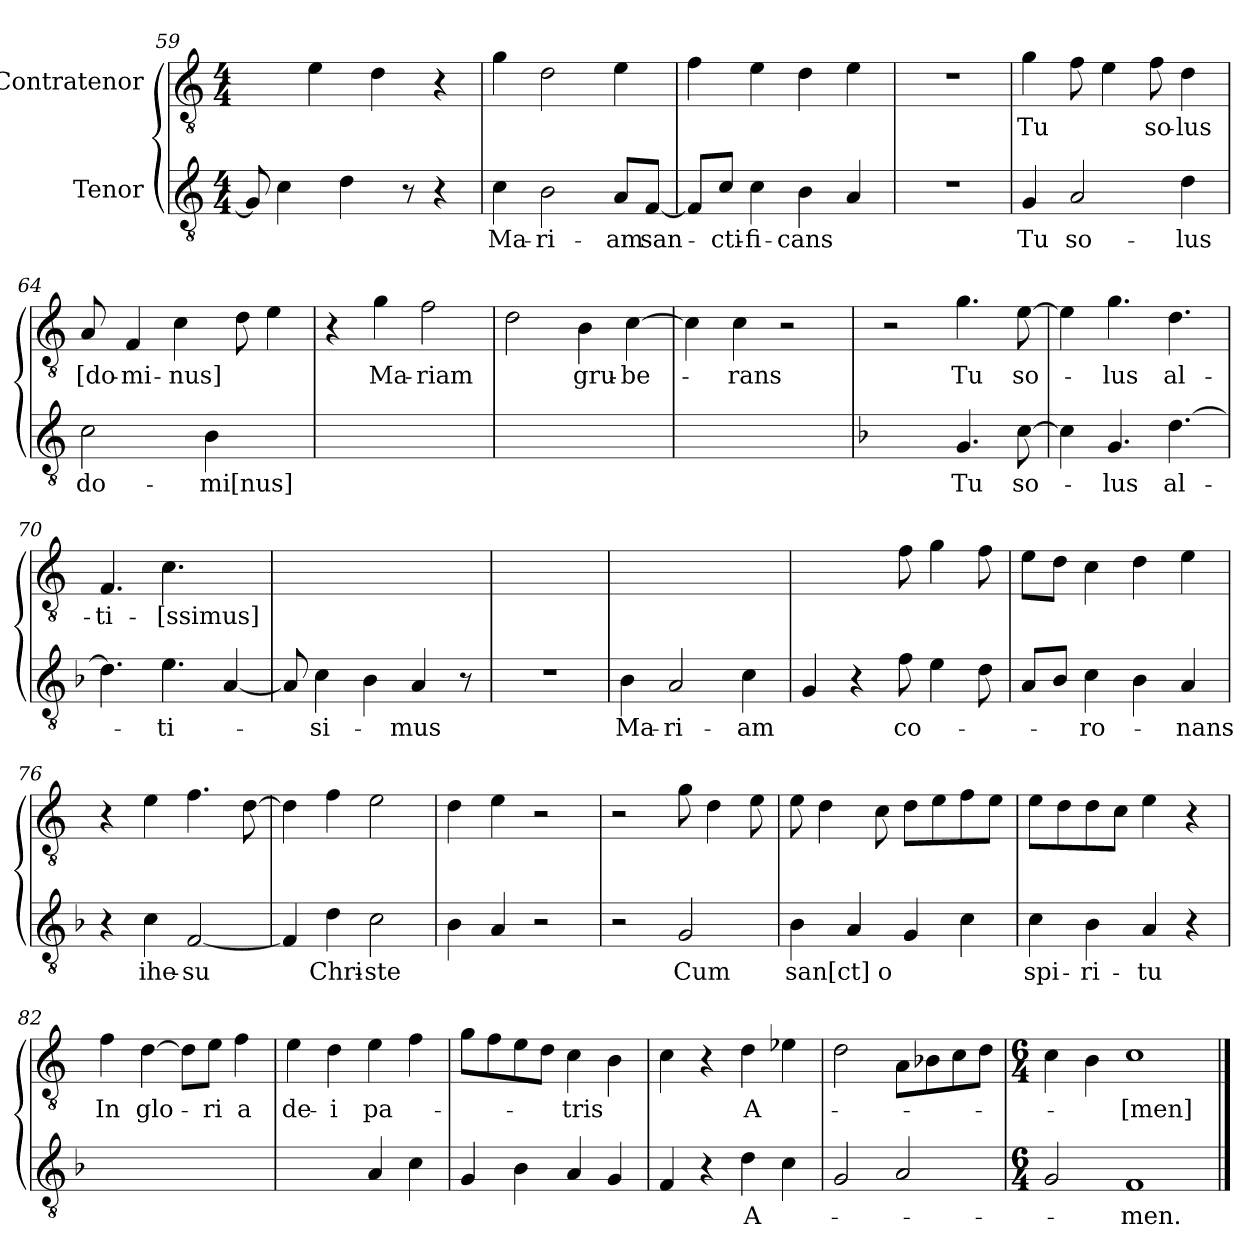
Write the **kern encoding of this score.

**kern	**text	**kern	**text
*part2	*part2	*part1	*part1
*staff2	*staff2	*staff1	*staff1
*I"Tenor	*	*I"Contratenor	*
*clefGv2	*	*clefGv2	*
*k[]	*	*k[]	*
*C:	*	*C:	*
*M4/4	*	*M4/4	*
=59	=59	=59	=59
8G/]	.	4ryy	.
4c\	.	.	.
.	.	4e\	.
4d\	.	.	.
.	.	4d\	.
8r	.	.	.
4r	.	4r	.
=60	=60	=60	=60
!	!LO:LY:b	!	!
4c\	Ma-	4g\	.
!	!LO:LY:b	!	!
2B\	-ri-	2d\	.
!	!LO:LY:b	!	!
8A/L	-am	4e\	.
!	!LO:LY:b	!	!
[8F/J	san-	.	.
=61	=61	=61	=61
8F/L]	.	4f\	.
!	!LO:LY:b	!	!
8c/J	-cti-	.	.
!	!LO:LY:b	!	!
4c\	-fi-	4e\	.
!	!LO:LY:b	!	!
4B\	-cans	4d\	.
4A/	.	4e\	.
=62	=62	=62	=62
1r	.	1r	.
=63	=63	=63	=63
!	!LO:LY:b	!	!LO:LY:b
4G/	Tu	4g\	Tu
!	!LO:LY:b	!	!
2A/	so-	8f\	.
.	.	4e\	.
!	!	!	!LO:LY:b
.	.	8f\	so-
!	!LO:LY:b	!	!LO:LY:b
4d\	-lus	4d\	-lus
!!LO:LB:g=z
=64	=64	=64	=64
!	!LO:LY:b	!	!LO:LY:b
2c\	do-	8A/	[do-
!	!	!	!LO:LY:b
.	.	4F/	-mi-
!	!	!	!LO:LY:b
.	.	4c\	-nus]
!	!LO:LY:b	!	!
4B\	-mi[nus]	.	.
.	.	8d\	.
4ryy	.	4e\	.
=65	=65	=65	=65
1ryy	.	4r	.
!	!	!	!LO:LY:b
.	.	4g\	Ma-
!	!	!	!LO:LY:b
.	.	2f\	-riam
=66	=66	=66	=66
1ryy	.	2d\	.
!	!	!	!LO:LY:b
.	.	4B\	gru-
!	!	!	!LO:LY:b
.	.	[4c\	-be-
=67	=67	=67	=67
1ryy	.	4c\]	.
!	!	!	!LO:LY:b
.	.	4c\	-rans
.	.	2r	.
=68	=68	=68	=68
*k[b-]	*	*	*
*F:	*	*	*
2ryy	.	2r	.
!	!LO:LY:b	!	!LO:LY:b
4.G/	Tu	4.g\	Tu
!	!LO:LY:b	!	!LO:LY:b
[8c\	so-	[8e\	so-
=69	=69	=69	=69
4c\]	.	4e\]	.
!	!LO:LY:b	!	!LO:LY:b
4.G/	-lus	4.g\	-lus
!	!LO:LY:b	!	!LO:LY:b
[4.d\	al-	4.d\	al-
=70	=70	=70	=70
!	!	!	!LO:LY:b
4.d\]	.	4.F/	-ti-
!	!LO:LY:b	!	!LO:LY:b
4.e\	-ti-	4.c\	-[ssimus]
[4A/	.	4ryy	.
=71	=71	=71	=71
8A/]	.	1ryy	.
!	!LO:LY:b	!	!
4c\	-si-	.	.
4B-\	.	.	.
!	!LO:LY:b	!	!
4A/	-mus	.	.
8r	.	.	.
=72	=72	=72	=72
1r	.	1ryy	.
!!LO:PB:g=z
=73	=73	=73	=73
!	!LO:LY:b	!	!
4B-\	Ma-	1ryy	.
!	!LO:LY:b	!	!
2A/	-ri-	.	.
!	!LO:LY:b	!	!
4c\	-am	.	.
=74	=74	=74	=74
4G/	.	2ryy	.
4r	.	.	.
!	!LO:LY:b	!	!
8f\	co-	8f\	.
4e\	.	4g\	.
8d\	.	8f\	.
=75	=75	=75	=75
8A/L	.	8e\L	.
8B-/J	.	8d\J	.
!	!LO:LY:b	!	!
4c\	-ro-	4c\	.
4B-\	.	4d\	.
!	!LO:LY:b	!	!
4A/	-nans	4e\	.
=76	=76	=76	=76
4r	.	4r	.
!	!LO:LY:b	!	!
4c\	ihe-	4e\	.
!	!LO:LY:b	!	!
[2F/	-su	4.f\	.
.	.	[8d\	.
=77	=77	=77	=77
4F/]	.	4d\]	.
!	!LO:LY:b	!	!
4d\	Chri-	4f\	.
!	!LO:LY:b	!	!
2c\	-ste	2e\	.
=78	=78	=78	=78
4B-\	.	4d\	.
4A/	.	4e\	.
2r	.	2r	.
=79	=79	=79	=79
2r	.	2r	.
!	!LO:LY:b	!	!
2G/	Cum	8g\	.
.	.	4d\	.
.	.	8e\	.
=80	=80	=80	=80
!	!LO:LY:b	!	!
4B-\	san[ct]o	8e\	.
.	.	4d\	.
4A/	.	.	.
.	.	8c\	.
4G/	.	8d\L	.
.	.	8e\	.
4c\	.	8f\	.
.	.	8e\J	.
=81	=81	=81	=81
!	!LO:LY:b	!	!
4c\	spi-	8e\L	.
.	.	8d\	.
!	!LO:LY:b	!	!
4B-\	-ri-	8d\	.
.	.	8c\J	.
!	!LO:LY:b	!	!
4A/	-tu	4e\	.
4r	.	4r	.
!!LO:LB:g=z
=82	=82	=82	=82
!	!	!	!LO:LY:b
1ryy	.	4f\	In
!	!	!	!LO:LY:b
.	.	[4d\	glo-
.	.	8d\L]	.
!	!	!	!LO:LY:b
.	.	8e\J	-ri
!	!	!	!LO:LY:b
.	.	4f\	a
=83	=83	=83	=83
*k[]	*	*	*
*C:	*	*	*
!	!	!	!LO:LY:b
2ryy	.	4e\	de-
!	!	!	!LO:LY:b
.	.	4d\	-i
!	!	!	!LO:LY:b
4A/	.	4e\	pa-
4c\	.	4f\	.
=84	=84	=84	=84
4G/	.	8g\L	.
.	.	8f\	.
4B\	.	8e\	.
.	.	8d\J	.
!	!	!	!LO:LY:b
4A/	.	4c\	-tris
4G/	.	4B\	.
=85	=85	=85	=85
4F/	.	4c\	.
4r	.	4r	.
!	!LO:LY:b	!	!LO:LY:b
4d\	A-	4d\	A-
4c\	.	4e-X\	.
=86	=86	=86	=86
2G/	.	2d\	.
2A/	.	8A\L	.
.	.	8B-X\	.
.	.	8c\	.
.	.	8d\J	.
=87	=87	=87	=87
*M6/4	*	*M6/4	*
2G/	.	4c\	.
.	.	4B\	.
!	!LO:LY:b	!	!LO:LY:b
1F	-men.	1c!	-[men]
==	==	==	==
*-	*-	*-	*-
